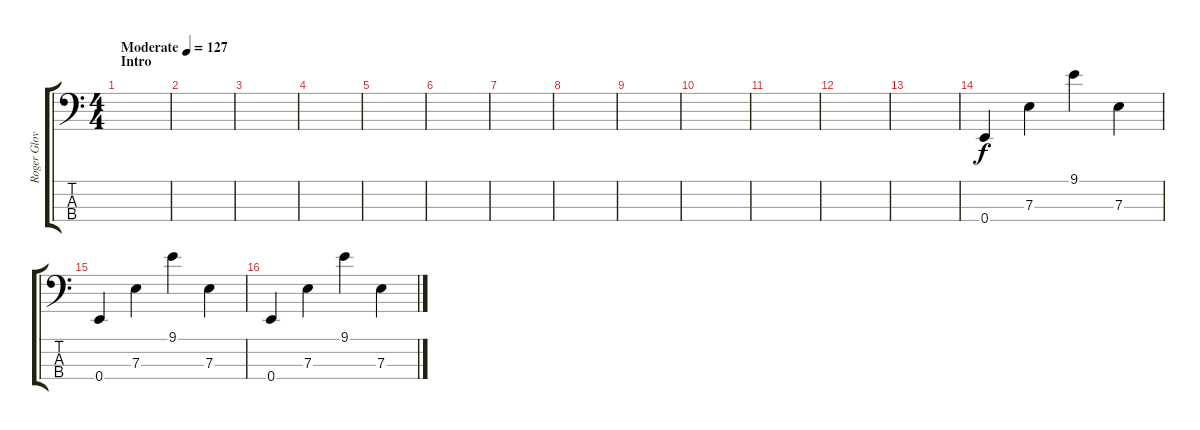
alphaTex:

\track ("Roger Glover" "Roger Glov") {instrument electricbasspick}
\staff {score tabs}
\tuning (G2 D2 A1 E1) {hide}
\ts (4 4)
\section ("" "Intro")
\tempo (127 "Moderate")
\clef f4
\ks c
|
|
|
|
|
|
|
|
|
|
|
|
|
0.4.4 7.3.4 9.1.4 7.3.4 |
0.4.4 7.3.4 9.1.4 7.3.4 |
0.4.4 7.3.4 9.1.4 7.3.4
